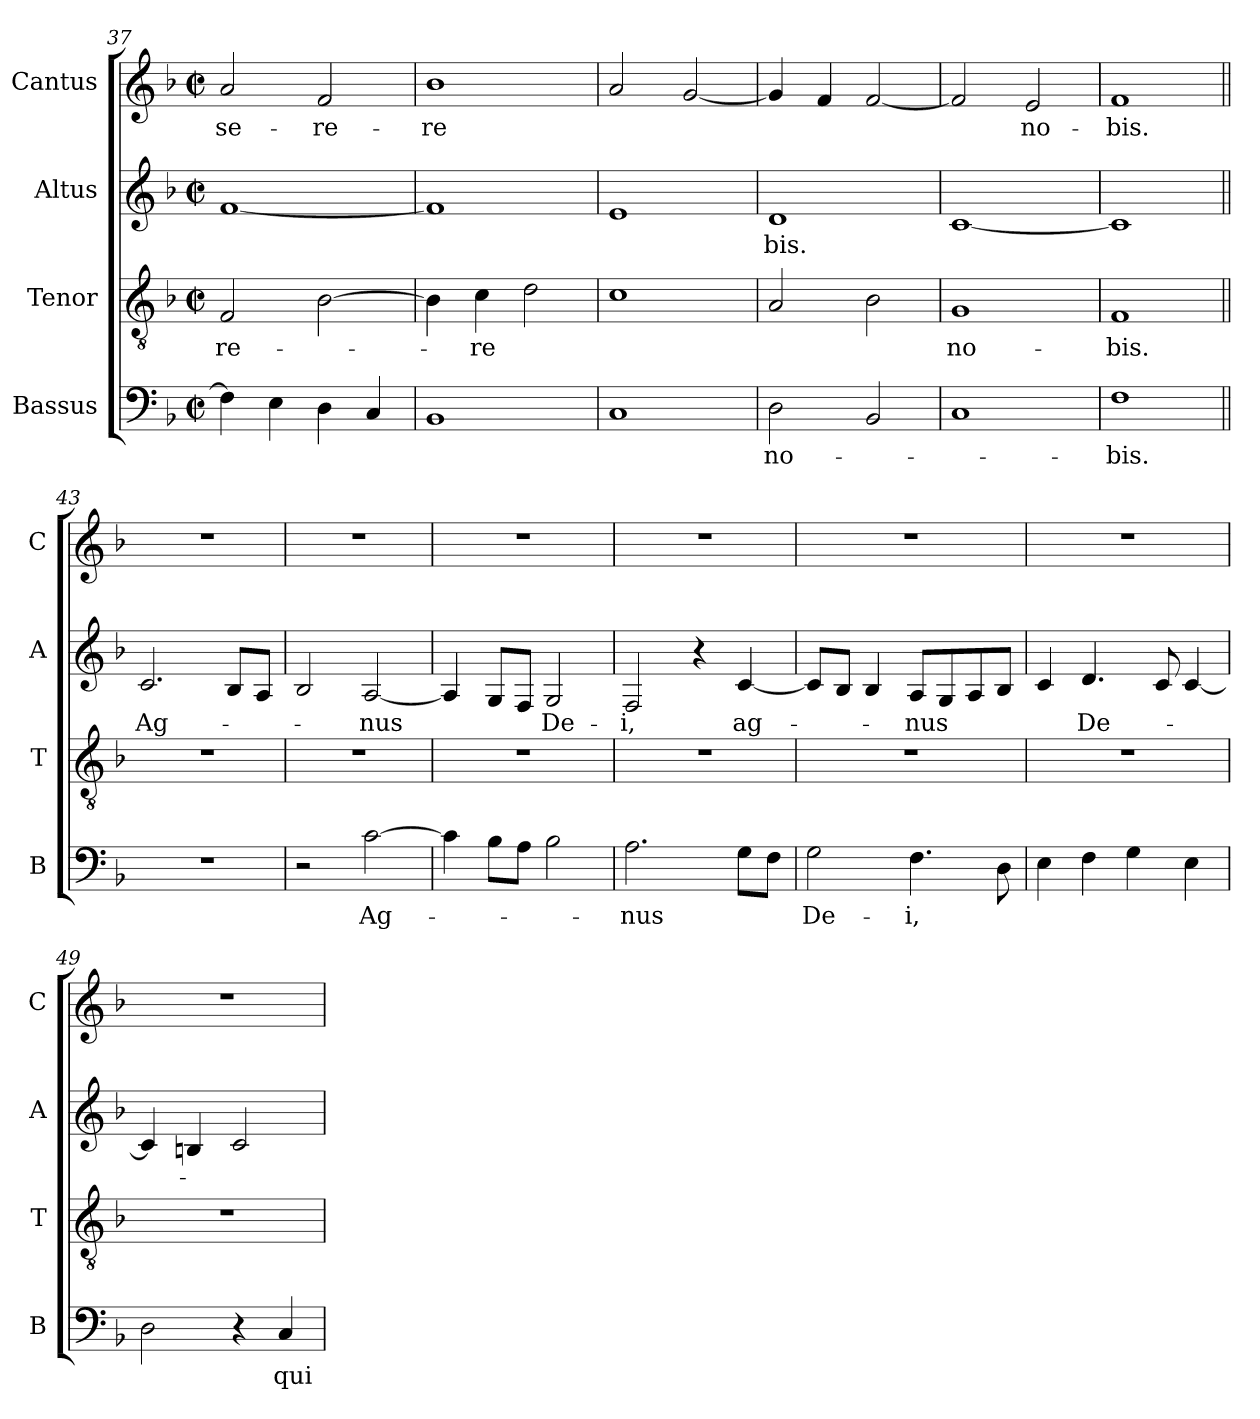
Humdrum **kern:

**kern	**text	**kern	**text	**kern	**text	**kern	**text
*part4	*part4	*part3	*part3	*part2	*part2	*part1	*part1
*staff4	*staff4	*staff3	*staff3	*staff2	*staff2	*staff1	*staff1
*I"Bassus	*	*I"Tenor	*	*I"Altus	*	*I"Cantus	*
*I'B	*	*I'T	*	*I'A	*	*I'C	*
!!LO:PB:g=z
*clefF4	*	*clefGv2	*	*clefG2	*	*clefG2	*
*k[b-]	*	*k[b-]	*	*k[b-]	*	*k[b-]	*
*F:	*	*F:	*	*F:	*	*F:	*
*M2/2	*	*M2/2	*	*M2/2	*	*M2/2	*
*met(c|)	*	*met(c|)	*	*met(c|)	*	*met(c|)	*
=37	=37	=37	=37	=37	=37	=37	=37
!	!	!	!LO:LY:b	!	!	!	!
!	!	!	!	!	!	!	!LO:LY:b
4F\]	.	2F/	-re-	[1f	.	2a/	-se-
4E\	.	.	.	.	.	.	.
!	!	!	!	!	!	!	!LO:LY:b
4D\	.	[2B-\	.	.	.	2f/	-re-
4C/	.	.	.	.	.	.	.
=38	=38	=38	=38	=38	=38	=38	=38
!	!	!	!	!	!	!	!LO:LY:b
1BB-	.	4B-\]	.	1f]	.	1b-	-re
!	!	!	!LO:LY:b	!	!	!	!
.	.	4c\	-re	.	.	.	.
.	.	2d\	.	.	.	.	.
=39	=39	=39	=39	=39	=39	=39	=39
1C	.	1c	.	1e	.	2a/	.
.	.	.	.	.	.	[2g/	.
=40	=40	=40	=40	=40	=40	=40	=40
!	!LO:LY:b	!	!	!	!	!	!
!	!	!	!	!	!LO:LY:b	!	!
2D\	no-	2A/	.	1d	-bis.	4g/]	.
.	.	.	.	.	.	4f/	.
2BB-/	.	2B-\	.	.	.	[2f/	.
=41	=41	=41	=41	=41	=41	=41	=41
!	!	!	!LO:LY:b	!	!	!	!
1C	.	1G	no-	[1c	.	2f/]	.
!	!	!	!	!	!	!	!LO:LY:b
.	.	.	.	.	.	2e/	no-
=42	=42	=42	=42	=42	=42	=42	=42
!	!LO:LY:b	!	!	!	!	!	!
!	!	!	!LO:LY:b	!	!	!	!
!	!	!	!	!	!	!	!LO:LY:b
1F	-bis.	1F	-bis.	1c]	.	1f	-bis.
!!LO:LB:g=z
=43||	=43||	=43||	=43||	=43||	=43||	=43||	=43||
!	!	!	!	!	!LO:LY:b	!	!
1r	.	1r	.	2.c/	Ag-	1r	.
.	.	.	.	8B-/L	.	.	.
.	.	.	.	8A/J	.	.	.
=44	=44	=44	=44	=44	=44	=44	=44
2r	.	1r	.	2B-/	.	1r	.
!	!LO:LY:b	!	!	!	!	!	!
!	!	!	!	!	!LO:LY:b	!	!
[2c\	Ag-	.	.	[2A/	-nus	.	.
=45	=45	=45	=45	=45	=45	=45	=45
4c\]	.	1r	.	4A/]	.	1r	.
8B-\L	.	.	.	8G/L	.	.	.
8A\J	.	.	.	8F/J	.	.	.
!	!	!	!	!	!LO:LY:b	!	!
2B-\	.	.	.	2G/	De-	.	.
=46	=46	=46	=46	=46	=46	=46	=46
!	!LO:LY:b	!	!	!	!	!	!
!	!	!	!	!	!LO:LY:b	!	!
2.A\	-nus	1r	.	2F/	-i,	1r	.
.	.	.	.	4r	.	.	.
!	!	!	!	!	!LO:LY:b	!	!
8G\L	.	.	.	[4c/	ag-	.	.
8F\J	.	.	.	.	.	.	.
=47	=47	=47	=47	=47	=47	=47	=47
!	!LO:LY:b	!	!	!	!	!	!
2G\	De-	1r	.	8c/L]	.	1r	.
.	.	.	.	8B-/J	.	.	.
.	.	.	.	4B-/	.	.	.
!	!LO:LY:b	!	!	!	!	!	!
!	!	!	!	!	!LO:LY:b	!	!
4.F\	-i,	.	.	8A/L	-nus	.	.
.	.	.	.	8G/	.	.	.
.	.	.	.	8A/	.	.	.
8D\	.	.	.	8B-/J	.	.	.
=48	=48	=48	=48	=48	=48	=48	=48
4E\	.	1r	.	4c/	.	1r	.
!	!	!	!	!	!LO:LY:b	!	!
4F\	.	.	.	4.d/	De-	.	.
4G\	.	.	.	.	.	.	.
.	.	.	.	8c/	.	.	.
4E\	.	.	.	[4c/	.	.	.
!!LO:LB:g=z
=49	=49	=49	=49	=49	=49	=49	=49
2D\	.	1r	.	4c/]	.	1r	.
.	.	.	.	4Bn/	.	.	.
4r	.	.	.	2c/	.	.	.
!	!LO:LY:b	!	!	!	!	!	!
4C/	qui	.	.	.	.	.	.
=	=	=	=	=	=	=	=
*-	*-	*-	*-	*-	*-	*-	*-
